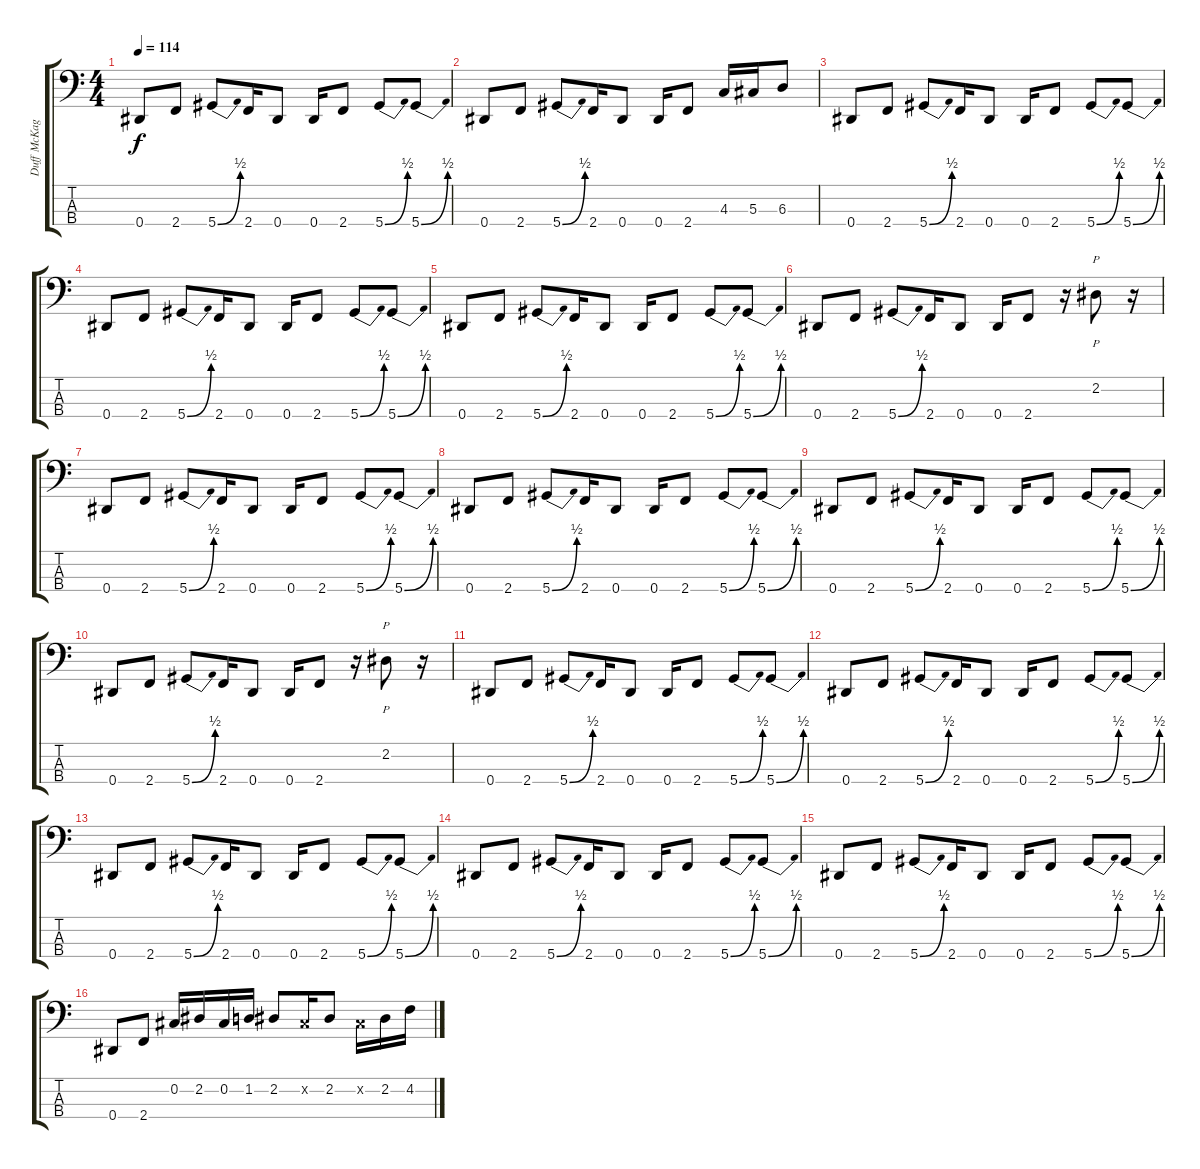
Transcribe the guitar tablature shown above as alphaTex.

\track ("Duff McKagan" "Duff McKag") {instrument electricbasspick}
\staff {score tabs}
\tuning (Gb2 Db2 Ab1 Eb1) {hide}
\ts (4 4)
\tempo 114
\clef f4
\ks c
0.4.8{dy f} 2.4.8 5.4{be (bend 0 0 60 2)}.8 2.4.16 0.4.8 0.4.16 2.4.8 5.4{be (bend 0 0 60 2)}.8 5.4{be (bend 0 0 60 2)}.8 |
0.4.8 2.4.8 5.4{be (bend 0 0 60 2)}.8 2.4.16 0.4.8 0.4.16 2.4.8 4.3.16 5.3.16 6.3.8 |
0.4.8 2.4.8 5.4{be (bend 0 0 60 2)}.8 2.4.16 0.4.8 0.4.16 2.4.8 5.4{be (bend 0 0 60 2)}.8 5.4{be (bend 0 0 60 2)}.8 |
0.4.8 2.4.8 5.4{be (bend 0 0 60 2)}.8 2.4.16 0.4.8 0.4.16 2.4.8 5.4{be (bend 0 0 60 2)}.8 5.4{be (bend 0 0 60 2)}.8 |
0.4.8 2.4.8 5.4{be (bend 0 0 60 2)}.8 2.4.16 0.4.8 0.4.16 2.4.8 5.4{be (bend 0 0 60 2)}.8 5.4{be (bend 0 0 60 2)}.8 |
0.4.8 2.4.8 5.4{be (bend 0 0 60 2)}.8 2.4.16 0.4.8 0.4.16 2.4.8 r.16 2.2.8{p} r.16 |
0.4.8 2.4.8 5.4{be (bend 0 0 60 2)}.8 2.4.16 0.4.8 0.4.16 2.4.8 5.4{be (bend 0 0 60 2)}.8 5.4{be (bend 0 0 60 2)}.8 |
0.4.8 2.4.8 5.4{be (bend 0 0 60 2)}.8 2.4.16 0.4.8 0.4.16 2.4.8 5.4{be (bend 0 0 60 2)}.8 5.4{be (bend 0 0 60 2)}.8 |
0.4.8 2.4.8 5.4{be (bend 0 0 60 2)}.8 2.4.16 0.4.8 0.4.16 2.4.8 5.4{be (bend 0 0 60 2)}.8 5.4{be (bend 0 0 60 2)}.8 |
0.4.8 2.4.8 5.4{be (bend 0 0 60 2)}.8 2.4.16 0.4.8 0.4.16 2.4.8 r.16 2.2.8{p} r.16 |
0.4.8 2.4.8 5.4{be (bend 0 0 60 2)}.8 2.4.16 0.4.8 0.4.16 2.4.8 5.4{be (bend 0 0 60 2)}.8 5.4{be (bend 0 0 60 2)}.8 |
0.4.8 2.4.8 5.4{be (bend 0 0 60 2)}.8 2.4.16 0.4.8 0.4.16 2.4.8 5.4{be (bend 0 0 60 2)}.8 5.4{be (bend 0 0 60 2)}.8 |
0.4.8 2.4.8 5.4{be (bend 0 0 60 2)}.8 2.4.16 0.4.8 0.4.16 2.4.8 5.4{be (bend 0 0 60 2)}.8 5.4{be (bend 0 0 60 2)}.8 |
0.4.8 2.4.8 5.4{be (bend 0 0 60 2)}.8 2.4.16 0.4.8 0.4.16 2.4.8 5.4{be (bend 0 0 60 2)}.8 5.4{be (bend 0 0 60 2)}.8 |
0.4.8 2.4.8 5.4{be (bend 0 0 60 2)}.8 2.4.16 0.4.8 0.4.16 2.4.8 5.4{be (bend 0 0 60 2)}.8 5.4{be (bend 0 0 60 2)}.8 |
0.4.8 2.4.8 0.2.16 2.2.16 0.2.16 1.2.16 2.2.8 0.2{x}.16 2.2.8 0.2{x}.16 2.2.16 4.2.16
